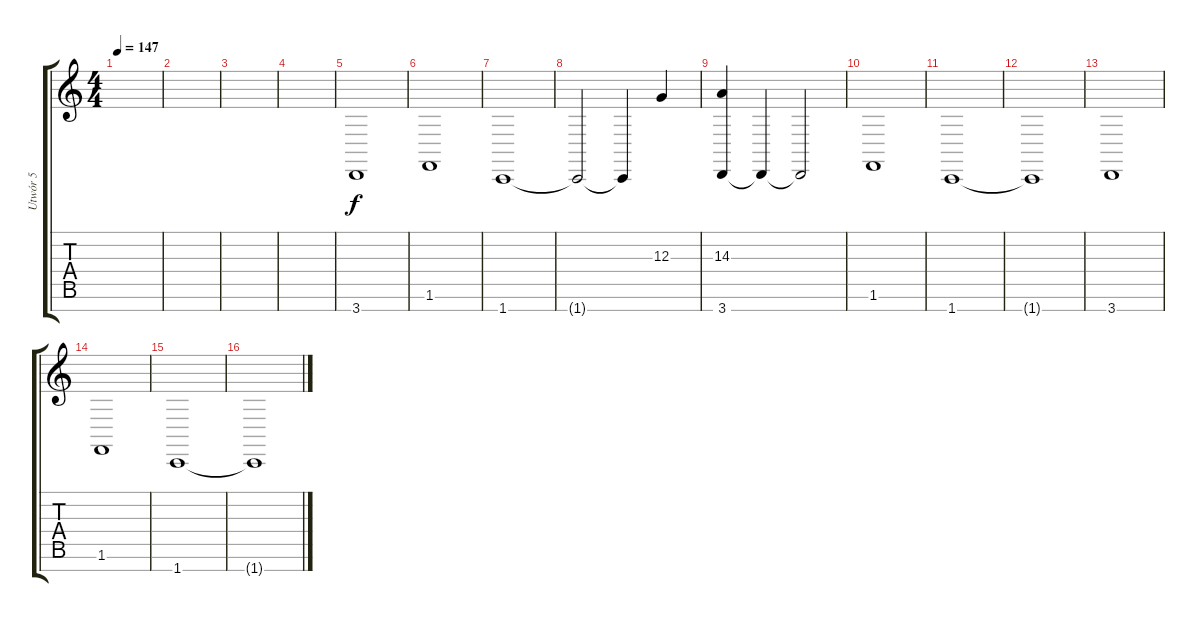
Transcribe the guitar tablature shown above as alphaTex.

\track ("Utwór 5" "Utwór 5") {instrument stringensemble1}
\staff {score tabs}
\tuning (E4 B3 G3 D3 A2 E2 B1) {hide}
\ts (4 4)
\tempo 147
\clef g2
\ks c
|
|
|
|
3.7.1 |
1.6.1 |
1.7.1 |
1.7{t}.2 1.7{t}.4 12.3.4 |
(14.3 3.7).4 3.7{t}.4 3.7{t}.2 |
1.6.1 |
1.7.1 |
1.7{t}.1 |
3.7.1 |
1.6.1 |
1.7.1 |
1.7{t}.1
